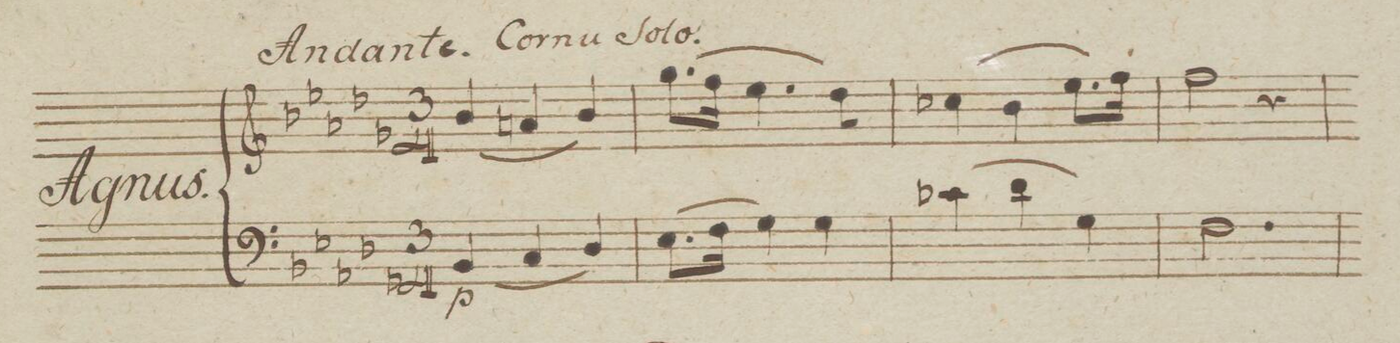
**kern
*I"Organo.
*clefF4
*k[b-e-a-d-g-]
*M3/4
(4BB-/
4C/
4D-/)
=2
(8.E-\L
16F\Jk
4G-\)
4G-\
=3
(4c-X\
4d-\
4G-\)
=4
2.F\
=5
*-
